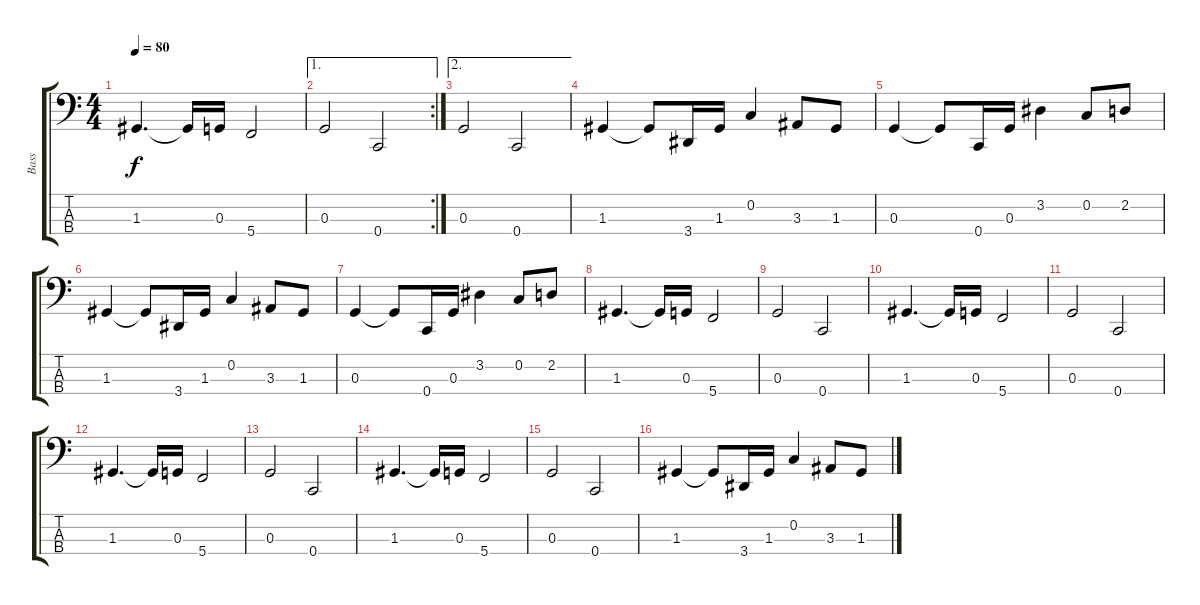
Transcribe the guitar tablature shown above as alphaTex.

\track ("Bass" "Bass") {instrument fretlessbass}
\staff {score tabs}
\tuning (F2 C2 G1 C1) {hide}
\ts (4 4)
\tempo 80
\clef f4
\ks c
1.3.4{d dy f instrument fretlessbass} 1.3{t}.16 0.3.16 5.4.2 |
\ae 1
\rc 2
0.3.2 0.4.2 |
\ae 2
0.3.2 0.4.2 |
1.3.4 1.3{t}.8 3.4.16 1.3.16 0.2.4 3.3.8 1.3.8 |
0.3.4 0.3{t}.8 0.4.16 0.3.16 3.2.4 0.2.8 2.2.8 |
1.3.4 1.3{t}.8 3.4.16 1.3.16 0.2.4 3.3.8 1.3.8 |
0.3.4 0.3{t}.8 0.4.16 0.3.16 3.2.4 0.2.8 2.2.8 |
1.3.4{d} 1.3{t}.16 0.3.16 5.4.2 |
0.3.2 0.4.2 |
1.3.4{d} 1.3{t}.16 0.3.16 5.4.2 |
0.3.2 0.4.2 |
1.3.4{d} 1.3{t}.16 0.3.16 5.4.2 |
0.3.2 0.4.2 |
1.3.4{d} 1.3{t}.16 0.3.16 5.4.2 |
0.3.2 0.4.2 |
1.3.4 1.3{t}.8 3.4.16 1.3.16 0.2.4 3.3.8 1.3.8
